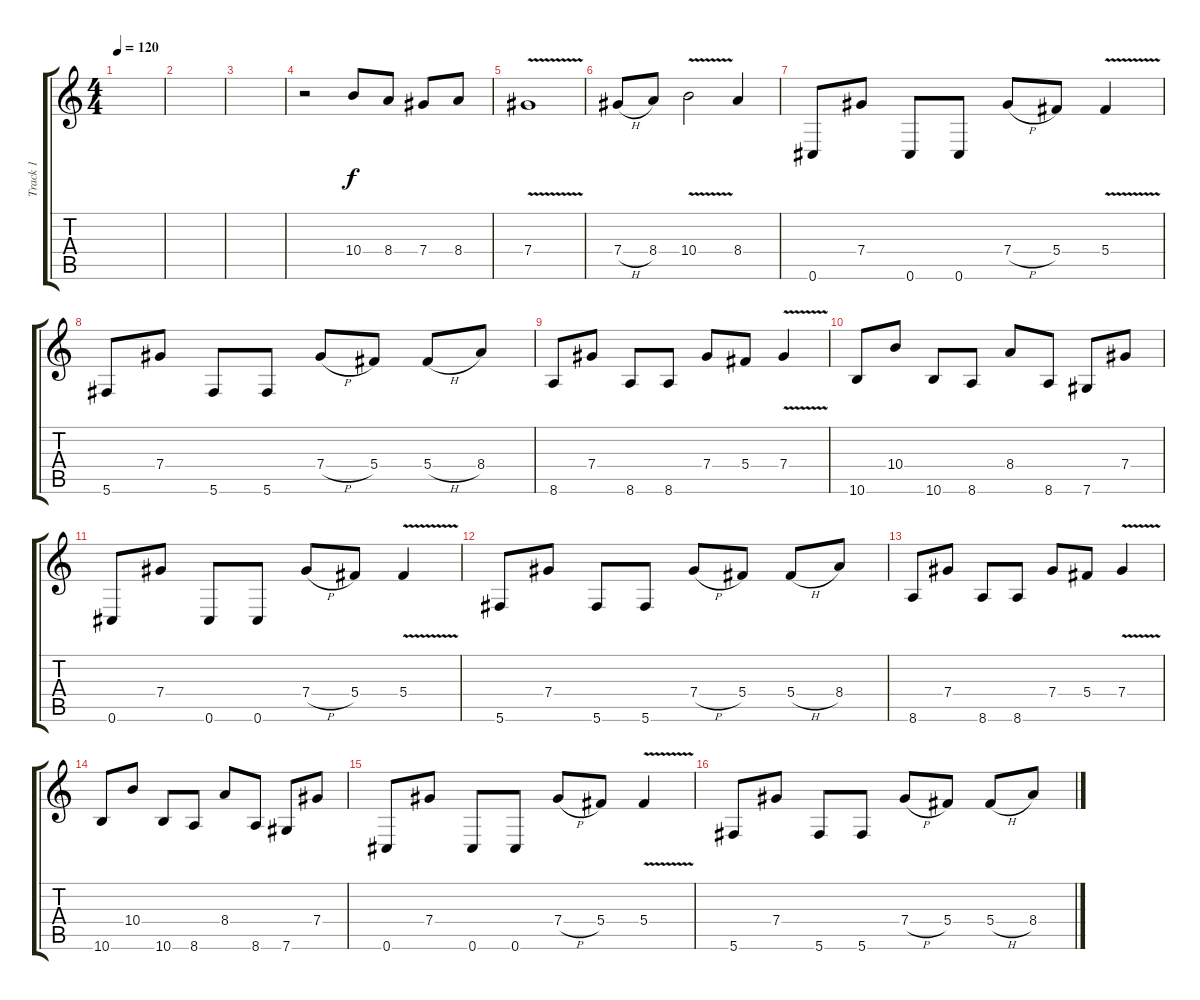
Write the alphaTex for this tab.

\track ("Track 1" "Track 1") {instrument distortionguitar}
\staff {score tabs}
\tuning (Eb4 Bb3 Gb3 Db3 Ab2 Db2) {hide}
\ts (4 4)
\tempo 120
\clef g2
\ks c
|
|
|
r.2 10.4.8 8.4.8 7.4.8 8.4.8 |
7.4{v}.1 |
7.4{h}.8 8.4.8 10.4{v}.2 8.4.4 |
0.6.8 7.4.8 0.6.8 0.6.8 7.4{h}.8 5.4.8 5.4{v}.4 |
5.6.8 7.4.8 5.6.8 5.6.8 7.4{h}.8 5.4.8 5.4{h}.8 8.4.8 |
8.6.8 7.4.8 8.6.8 8.6.8 7.4.8 5.4.8 7.4{v}.4 |
10.6.8 10.4.8 10.6.8 8.6.8 8.4.8 8.6.8 7.6.8 7.4.8 |
0.6.8 7.4.8 0.6.8 0.6.8 7.4{h}.8 5.4.8 5.4{v}.4 |
5.6.8 7.4.8 5.6.8 5.6.8 7.4{h}.8 5.4.8 5.4{h}.8 8.4.8 |
8.6.8 7.4.8 8.6.8 8.6.8 7.4.8 5.4.8 7.4{v}.4 |
10.6.8 10.4.8 10.6.8 8.6.8 8.4.8 8.6.8 7.6.8 7.4.8 |
0.6.8 7.4.8 0.6.8 0.6.8 7.4{h}.8 5.4.8 5.4{v}.4 |
5.6.8 7.4.8 5.6.8 5.6.8 7.4{h}.8 5.4.8 5.4{h}.8 8.4.8
